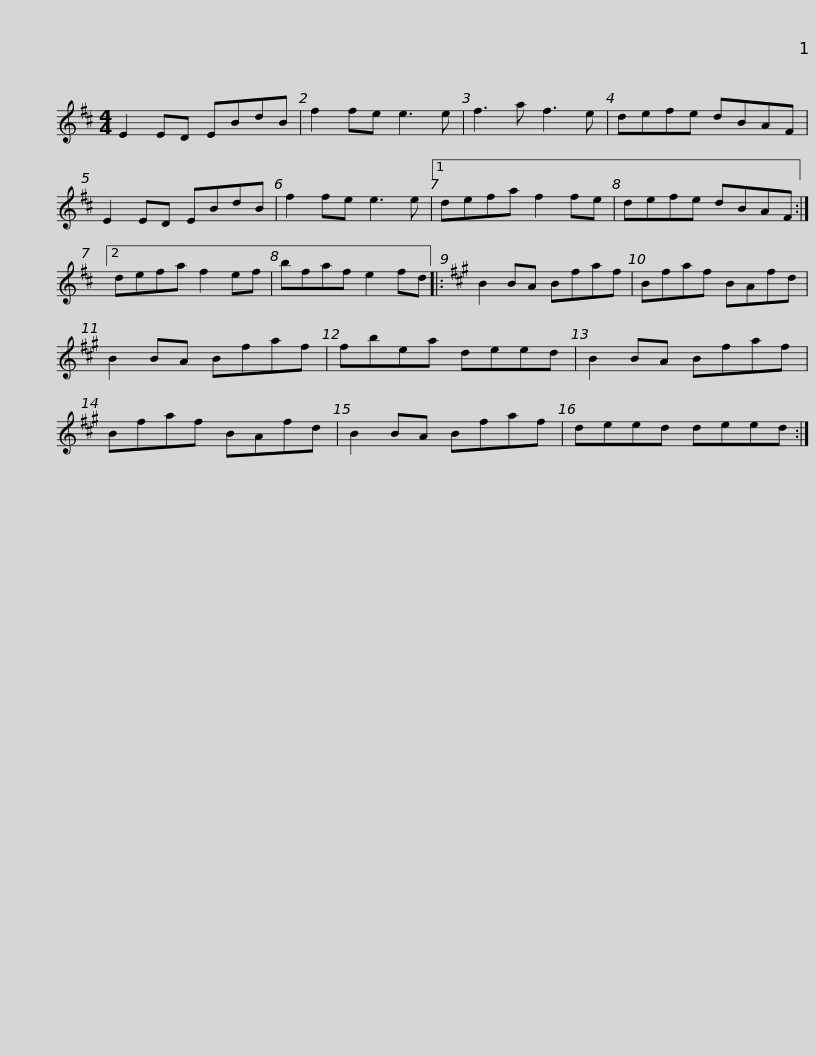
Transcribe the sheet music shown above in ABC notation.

X:1
L:1/8
M:4/4
I:linebreak $
K:D
V:1 treble
V:1
 E2 ED EBdB | f2 fe e3 e | f3 a f3 e | defe dBAF | E2 ED EBdB | %5
 f2 fe e3 e |1$ defa f2 fe | defe dBAF :|2 defa f2 ef | bfaf e2 fd |: %10
[K:A] B2 BA Bfaf |$ Bfaf BAfd | B2 BA Bfaf | fbea deed | B2 BA Bfaf | %15
 Bfaf BAfd | B2 BA Bfaf |$ deed deed :| %18
